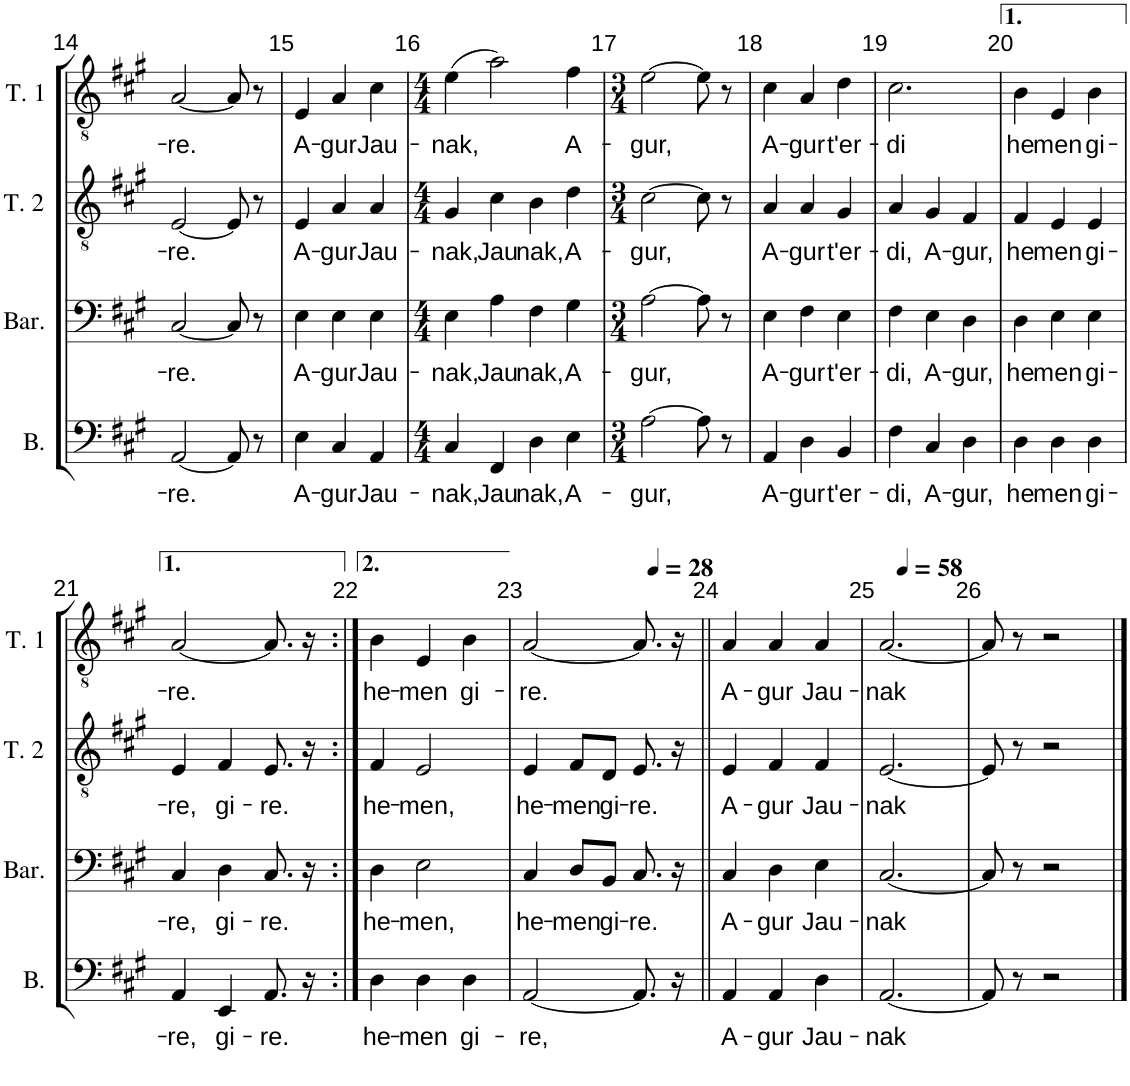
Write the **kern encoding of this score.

**kern	**text	**kern	**text	**kern	**text	**kern	**text
*part4	*part4	*part3	*part3	*part2	*part2	*part1	*part1
*staff4	*staff4	*staff3	*staff3	*staff2	*staff2	*staff1	*staff1
*I"Basse	*	*I"Baryton	*	*I"Ténor 2	*	*I"Ténor 1	*
*I'B.	*	*I'Bar.	*	*I'T. 2	*	*I'T. 1	*
!!LO:PB:g=z
*clefF4	*	*clefF4	*	*clefGv2	*	*clefGv2	*
*k[f#c#g#]	*	*k[f#c#g#]	*	*k[f#c#g#]	*	*k[f#c#g#]	*
*M3/4	*	*M3/4	*	*M3/4	*	*M3/4	*
=14	=14	=14	=14	=14	=14	=14	=14
!	!LO:LY:b	!	!LO:LY:b	!	!LO:LY:b	!	!LO:LY:b
[2AA/	-re.	[2C#/	-re.	[2E/	-re.	[2A/	-re.
8AA/]	.	8C#/]	.	8E/]	.	8A/]	.
8r	.	8r	.	8r	.	8r	.
=15	=15	=15	=15	=15	=15	=15	=15
!	!LO:LY:b	!	!LO:LY:b	!	!LO:LY:b	!	!LO:LY:b
4E\	A-	4E\	A-	4E/	A-	4E/	A-
!	!LO:LY:b	!	!LO:LY:b	!	!LO:LY:b	!	!LO:LY:b
4C#/	-gur	4E\	-gur	4A/	-gur	4A/	-gur
!	!LO:LY:b	!	!LO:LY:b	!	!LO:LY:b	!	!LO:LY:b
4AA/	Jau-	4E\	Jau-	4A/	Jau-	4c#\	Jau-
=16	=16	=16	=16	=16	=16	=16	=16
*M4/4	*	*M4/4	*	*M4/4	*	*M4/4	*
!	!LO:LY:b	!	!LO:LY:b	!	!LO:LY:b	!	!LO:LY:b
4C#/	-nak,	4E\	-nak,	4G#/	-nak,	(4e\	-nak,
!	!LO:LY:b	!	!LO:LY:b	!	!LO:LY:b	!	!
4FF#/	Jau-	4A\	Jau-	4c#\	Jau-	2a\)	.
!	!LO:LY:b	!	!LO:LY:b	!	!LO:LY:b	!	!
4D\	-nak,	4F#\	-nak,	4B\	-nak,	.	.
!	!LO:LY:b	!	!LO:LY:b	!	!LO:LY:b	!	!LO:LY:b
4E\	A-	4G#\	A-	4d\	A-	4f#\	A-
=17	=17	=17	=17	=17	=17	=17	=17
*M3/4	*	*M3/4	*	*M3/4	*	*M3/4	*
!	!LO:LY:b	!	!LO:LY:b	!	!LO:LY:b	!	!LO:LY:b
[2A\	-gur,	[2A\	-gur,	[2c#\	-gur,	[2e\	-gur,
8A\]	.	8A\]	.	8c#\]	.	8e\]	.
8r	.	8r	.	8r	.	8r	.
=18	=18	=18	=18	=18	=18	=18	=18
!	!LO:LY:b	!	!LO:LY:b	!	!LO:LY:b	!	!LO:LY:b
4AA/	A-	4E\	A-	4A/	A-	4c#\	A-
!	!LO:LY:b	!	!LO:LY:b	!	!LO:LY:b	!	!LO:LY:b
4D\	-gur	4F#\	-gur	4A/	-gur	4A/	-gur
!	!LO:LY:b	!	!LO:LY:b	!	!LO:LY:b	!	!LO:LY:b
4BB/	t'er-	4E\	t'er-	4G#/	t'er-	4d\	t'er-
=19	=19	=19	=19	=19	=19	=19	=19
!	!LO:LY:b	!	!LO:LY:b	!	!LO:LY:b	!	!LO:LY:b
4F#\	-di,	4F#\	-di,	4A/	-di,	2.c#\	-di
!	!LO:LY:b	!	!LO:LY:b	!	!LO:LY:b	!	!
4C#/	A-	4E\	A-	4G#/	A-	.	.
!	!LO:LY:b	!	!LO:LY:b	!	!LO:LY:b	!	!
4D\	-gur,	4D\	-gur,	4F#/	-gur,	.	.
=20	=20	=20	=20	=20	=20	=20	=20
!	!LO:LY:b	!	!LO:LY:b	!	!LO:LY:b	!	!LO:LY:b
4D\	he-	4D\	he-	4F#/	he-	4B\	he-
!	!LO:LY:b	!	!LO:LY:b	!	!LO:LY:b	!	!LO:LY:b
4D\	-men	4E\	-men	4E/	-men	4E/	-men
!	!LO:LY:b	!	!LO:LY:b	!	!LO:LY:b	!	!LO:LY:b
4D\	gi-	4E\	gi-	4E/	gi-	4B\	gi-
!!LO:LB:g=z
=21	=21	=21	=21	=21	=21	=21	=21
!	!LO:LY:b	!	!LO:LY:b	!	!LO:LY:b	!	!LO:LY:b
4AA/	-re,	4C#/	-re,	4E/	-re,	[2A/	-re.
!	!LO:LY:b	!	!LO:LY:b	!	!LO:LY:b	!	!
4EE/	gi-	4D\	gi-	4F#/	gi-	.	.
!	!LO:LY:b	!	!LO:LY:b	!	!LO:LY:b	!	!
8.AA/	-re.	8.C#/	-re.	8.E/	-re.	8.A/]	.
16r	.	16r	.	16r	.	16r	.
=22:|!	=22:|!	=22:|!	=22:|!	=22:|!	=22:|!	=22:|!	=22:|!
!	!LO:LY:b	!	!LO:LY:b	!	!LO:LY:b	!	!LO:LY:b
4D\	he-	4D\	he-	4F#/	he-	4B\	he-
!	!LO:LY:b	!	!LO:LY:b	!	!LO:LY:b	!	!LO:LY:b
4D\	-men	2E\	-men,	2E/	-men,	4E/	-men
!	!LO:LY:b	!	!	!	!	!	!LO:LY:b
4D\	gi-	.	.	.	.	4B\	gi-
=23	=23	=23	=23	=23	=23	=23	=23
!	!LO:LY:b	!	!LO:LY:b	!	!LO:LY:b	!	!LO:LY:b
[2AA/	-re,	4C#/	he-	4E/	he-	[2A/	-re.
!	!	!	!LO:LY:b	!	!LO:LY:b	!	!
.	.	8D/L	-men	8F#/L	-men	.	.
!	!	!	!LO:LY:b	!	!LO:LY:b	!	!
.	.	8BB/J	gi-	8D/J	gi-	.	.
*	*	*	*	*	*	*MM28	*
!	!	!	!LO:LY:b	!	!LO:LY:b	!	!
8.AA/]	.	8.C#/	-re.	8.E/	-re.	8.A/]	.
16r	.	16r	.	16r	.	16r	.
=24||	=24||	=24||	=24||	=24||	=24||	=24||	=24||
!	!LO:LY:b	!	!LO:LY:b	!	!LO:LY:b	!	!LO:LY:b
4AA/	A-	4C#/	A-	4E/	A-	4A/	A-
!	!LO:LY:b	!	!LO:LY:b	!	!LO:LY:b	!	!LO:LY:b
4AA/	-gur	4D\	-gur	4F#/	-gur	4A/	-gur
!	!LO:LY:b	!	!LO:LY:b	!	!LO:LY:b	!	!LO:LY:b
4D\	Jau-	4E\	Jau-	4F#/	Jau-	4A/	Jau-
=25	=25	=25	=25	=25	=25	=25	=25
*	*	*	*	*	*	*MM58	*
!	!LO:LY:b	!	!LO:LY:b	!	!LO:LY:b	!	!LO:LY:b
[2.AA/	-nak	[2.C#/	-nak	[2.E/	-nak	[2.A/	-nak
=26	=26	=26	=26	=26	=26	=26	=26
8AA/]	.	8C#/]	.	8E/]	.	8A/]	.
8r	.	8r	.	8r	.	8r	.
2r	.	2r	.	2r	.	2r	.
==	==	==	==	==	==	==	==
*-	*-	*-	*-	*-	*-	*-	*-
